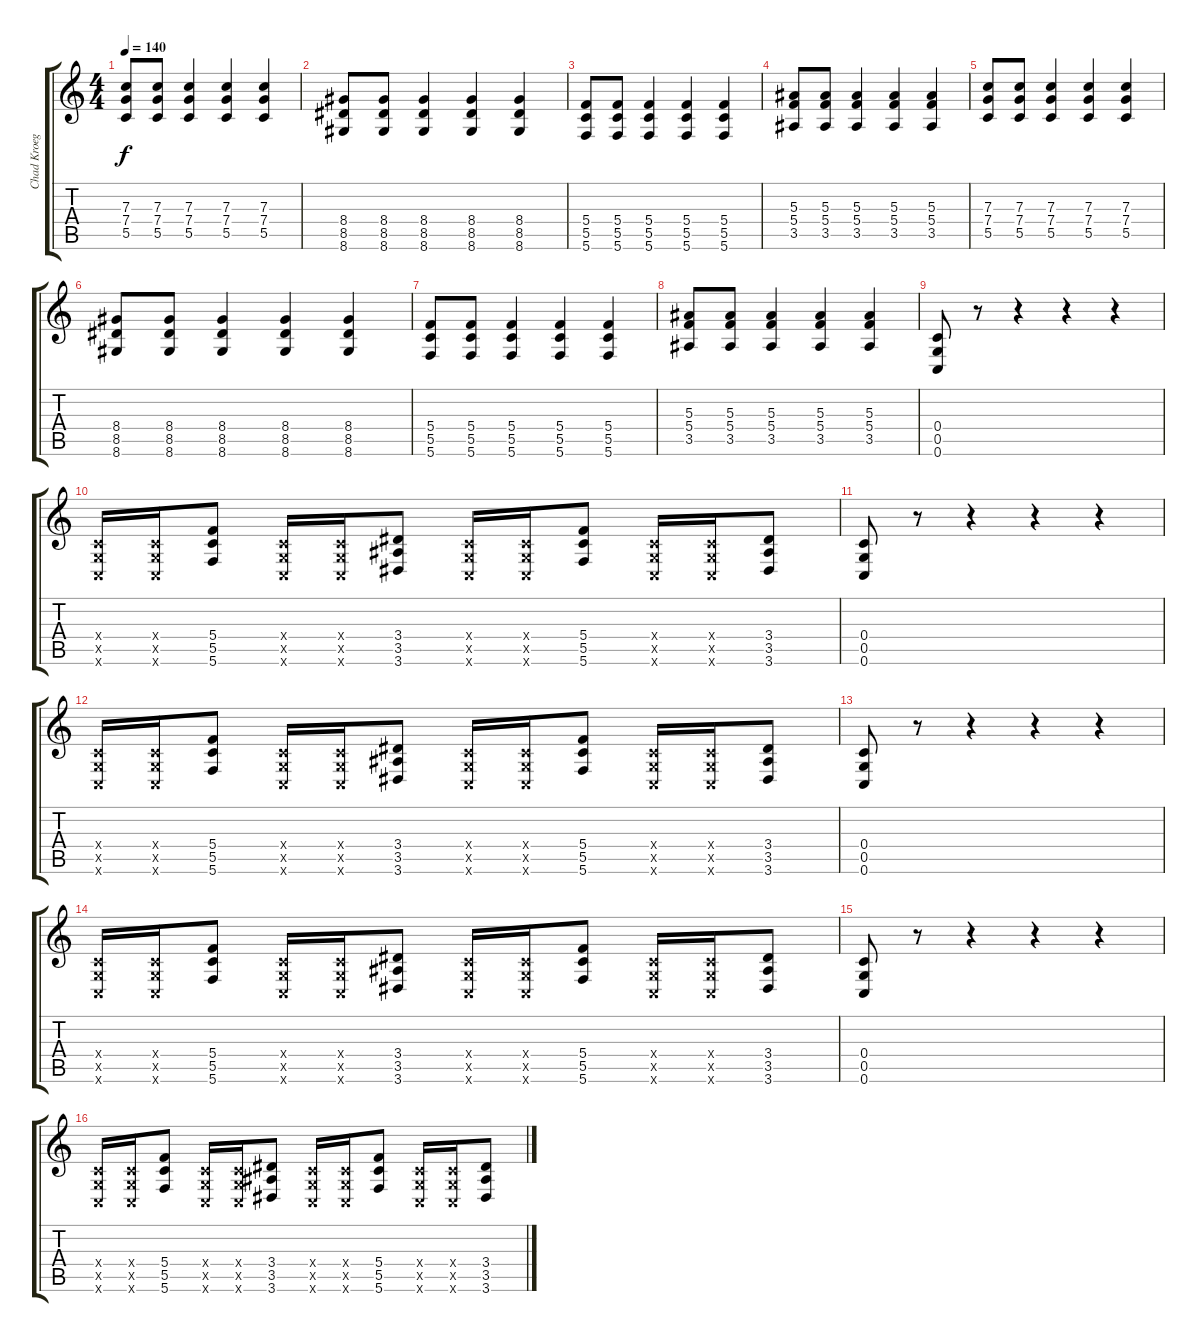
\track ("Chad Kroeger" "Chad Kroeg") {instrument overdrivenguitar}
\staff {score tabs}
\tuning (D4 A3 F3 C3 G2 C2) {hide}
\ts (4 4)
\tempo 140
\clef g2
\ks c
(7.3 7.4 5.5).8{dy f} (7.3 7.4 5.5).8 (7.3 7.4 5.5).4 (7.3 7.4 5.5).4 (7.3 7.4 5.5).4 |
(8.4 8.5 8.6).8 (8.4 8.5 8.6).8 (8.4 8.5 8.6).4 (8.4 8.5 8.6).4 (8.4 8.5 8.6).4 |
(5.4 5.5 5.6).8 (5.4 5.5 5.6).8 (5.4 5.5 5.6).4 (5.4 5.5 5.6).4 (5.4 5.5 5.6).4 |
(5.3 5.4 3.5).8 (5.3 5.4 3.5).8 (5.3 5.4 3.5).4 (5.3 5.4 3.5).4 (5.3 5.4 3.5).4 |
(7.3 7.4 5.5).8 (7.3 7.4 5.5).8 (7.3 7.4 5.5).4 (7.3 7.4 5.5).4 (7.3 7.4 5.5).4 |
(8.4 8.5 8.6).8 (8.4 8.5 8.6).8 (8.4 8.5 8.6).4 (8.4 8.5 8.6).4 (8.4 8.5 8.6).4 |
(5.4 5.5 5.6).8 (5.4 5.5 5.6).8 (5.4 5.5 5.6).4 (5.4 5.5 5.6).4 (5.4 5.5 5.6).4 |
(5.3 5.4 3.5).8 (5.3 5.4 3.5).8 (5.3 5.4 3.5).4 (5.3 5.4 3.5).4 (5.3 5.4 3.5).4 |
(0.4 0.5 0.6).8 r.8 r.4 r.4 r.4 |
(0.4{x} 0.5{x} 0.6{x}).16 (0.4{x} 0.5{x} 0.6{x}).16 (5.4 5.5 5.6).8 (0.4{x} 0.5{x} 0.6{x}).16 (0.4{x} 0.5{x} 0.6{x}).16 (3.4 3.5 3.6).8 (0.4{x} 0.5{x} 0.6{x}).16 (0.4{x} 0.5{x} 0.6{x}).16 (5.4 5.5 5.6).8 (0.4{x} 0.5{x} 0.6{x}).16 (0.4{x} 0.5{x} 0.6{x}).16 (3.4 3.5 3.6).8 |
(0.4 0.5 0.6).8 r.8 r.4 r.4 r.4 |
(0.4{x} 0.5{x} 0.6{x}).16 (0.4{x} 0.5{x} 0.6{x}).16 (5.4 5.5 5.6).8 (0.4{x} 0.5{x} 0.6{x}).16 (0.4{x} 0.5{x} 0.6{x}).16 (3.4 3.5 3.6).8 (0.4{x} 0.5{x} 0.6{x}).16 (0.4{x} 0.5{x} 0.6{x}).16 (5.4 5.5 5.6).8 (0.4{x} 0.5{x} 0.6{x}).16 (0.4{x} 0.5{x} 0.6{x}).16 (3.4 3.5 3.6).8 |
(0.4 0.5 0.6).8 r.8 r.4 r.4 r.4 |
(0.4{x} 0.5{x} 0.6{x}).16 (0.4{x} 0.5{x} 0.6{x}).16 (5.4 5.5 5.6).8 (0.4{x} 0.5{x} 0.6{x}).16 (0.4{x} 0.5{x} 0.6{x}).16 (3.4 3.5 3.6).8 (0.4{x} 0.5{x} 0.6{x}).16 (0.4{x} 0.5{x} 0.6{x}).16 (5.4 5.5 5.6).8 (0.4{x} 0.5{x} 0.6{x}).16 (0.4{x} 0.5{x} 0.6{x}).16 (3.4 3.5 3.6).8 |
(0.4 0.5 0.6).8 r.8 r.4 r.4 r.4 |
(0.4{x} 0.5{x} 0.6{x}).16 (0.4{x} 0.5{x} 0.6{x}).16 (5.4 5.5 5.6).8 (0.4{x} 0.5{x} 0.6{x}).16 (0.4{x} 0.5{x} 0.6{x}).16 (3.4 3.5 3.6).8 (0.4{x} 0.5{x} 0.6{x}).16 (0.4{x} 0.5{x} 0.6{x}).16 (5.4 5.5 5.6).8 (0.4{x} 0.5{x} 0.6{x}).16 (0.4{x} 0.5{x} 0.6{x}).16 (3.4 3.5 3.6).8
